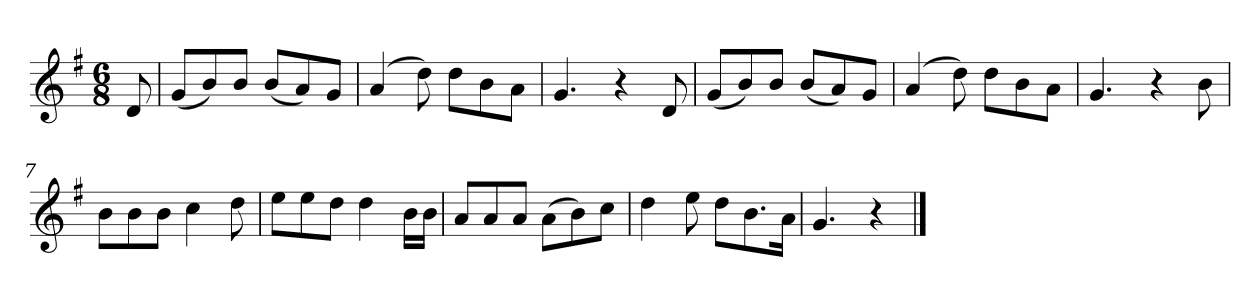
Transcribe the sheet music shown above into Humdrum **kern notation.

**kern
*part1
*staff1
*k[f#]
*M6/8
*MM120
=
8d
=1
(8gL
8b)
8bJ
(8bL
8a)
8gJ
=2
(4a
8dd)
8ddL
8b
8aJ
=3
4.g
4r
8d
=4
(8gL
8b)
8bJ
(8bL
8a)
8gJ
=5
(4a
8dd)
8ddL
8b
8aJ
=6
4.g
4r
8b
=7
8bL
8b
8bJ
4cc
8dd
=8
8eeL
8ee
8ddJ
4dd
16bLL
16bJJ
=9
8aL
8a
8aJ
(8aL
8b)
8ccJ
=10
4dd
8ee
8ddL
8.b
16aJk
=11
4.g
4r
==
*-
